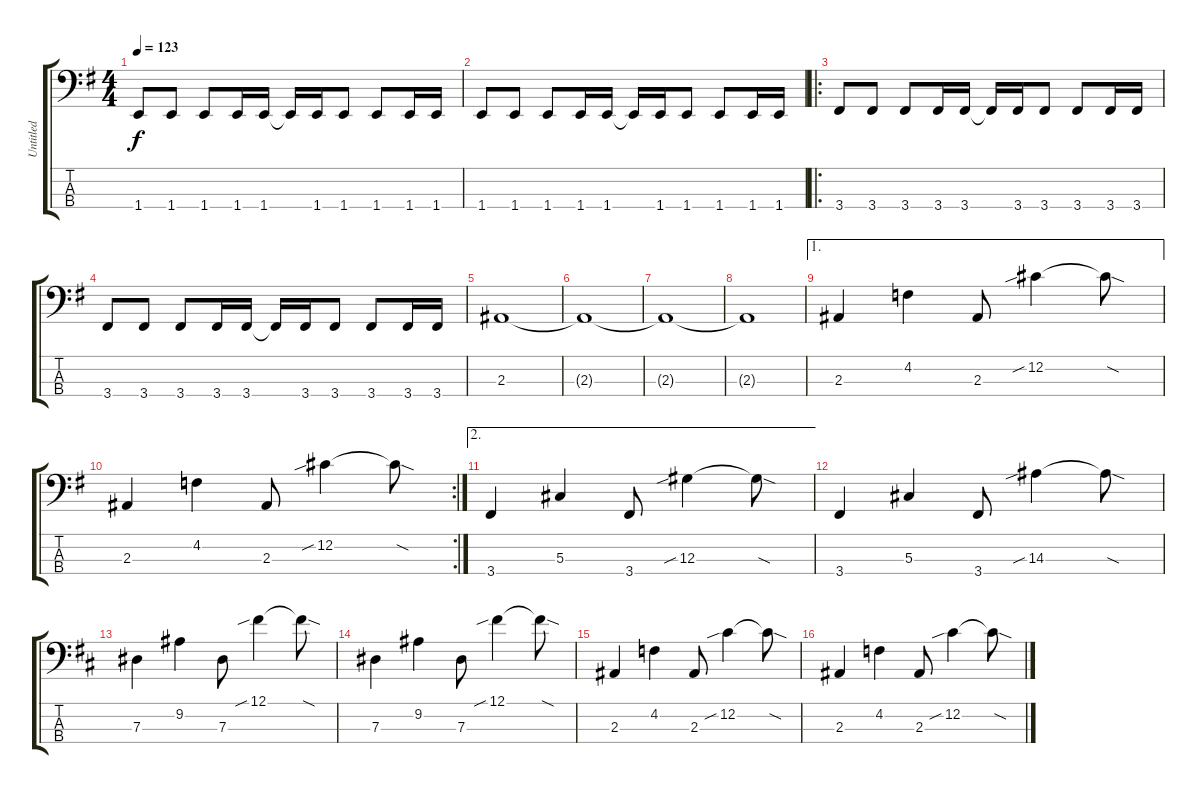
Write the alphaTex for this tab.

\track ("Untitled" "Untitled") {instrument electricbassfinger}
\staff {score tabs}
\tuning (Gb2 Db2 Ab1 Eb1) {hide}
\ts (4 4)
\tempo 123
\clef f4
\ks g
1.4.8{dy f} 1.4.8 1.4.8 1.4.16 1.4.16 1.4{t}.16 1.4.16 1.4.8 1.4.8 1.4.16 1.4.16 |
1.4.8 1.4.8 1.4.8 1.4.16 1.4.16 1.4{t}.16 1.4.16 1.4.8 1.4.8 1.4.16 1.4.16 |
\ro
3.4.8 3.4.8 3.4.8 3.4.16 3.4.16 3.4{t}.16 3.4.16 3.4.8 3.4.8 3.4.16 3.4.16 |
3.4.8 3.4.8 3.4.8 3.4.16 3.4.16 3.4{t}.16 3.4.16 3.4.8 3.4.8 3.4.16 3.4.16 |
2.3.1 |
2.3{t}.1 |
2.3{t}.1 |
2.3{t}.1 |
\ae 1
2.3.4 4.2.4 2.3.8 12.2{sib}.4 12.2{sod t}.8 |
\rc 2
2.3.4 4.2.4 2.3.8 12.2{sib}.4 12.2{sod t}.8 |
\ae 2
3.4.4 5.3.4 3.4.8 12.3{sib}.4 12.3{sod t}.8 |
3.4.4 5.3.4 3.4.8 14.3{sib}.4 14.3{sod t}.8 |
\ks d
7.3.4 9.2.4 7.3.8 12.1{sib}.4 12.1{sod t}.8 |
7.3.4 9.2.4 7.3.8 12.1{sib}.4 12.1{sod t}.8 |
2.3.4 4.2.4 2.3.8 12.2{sib}.4 12.2{sod t}.8 |
2.3.4 4.2.4 2.3.8 12.2{sib}.4 12.2{sod t}.8
